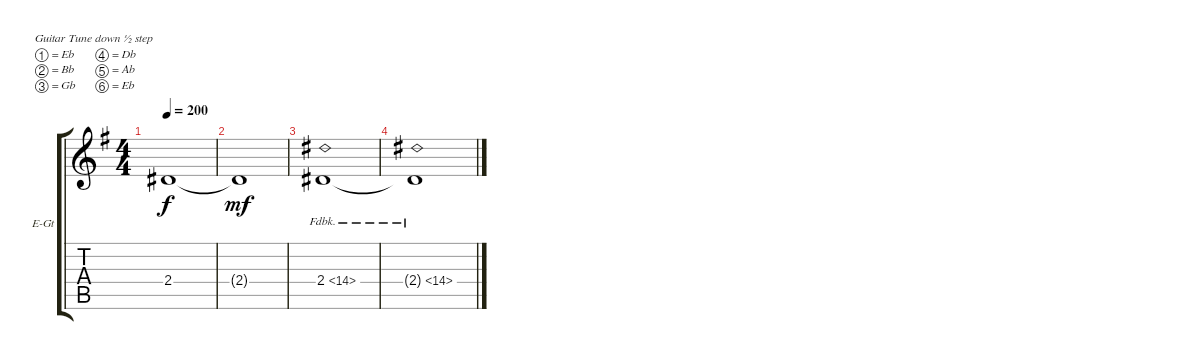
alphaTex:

\bracketExtendMode groupsimilarinstruments
\firstSystemTrackNameOrientation horizontal
\otherSystemsTrackNameOrientation horizontal
\track ("Michael Paget" "E-Gt") {instrument distortionguitar}
\staff {score tabs}
\tuning (Eb4 Bb3 Gb3 Db3 Ab2 Eb2)
\ts (4 4)
\tempo 200
\clef g2
\ks g
2.4.1{dy f} |
2.4{t}.1{dy mf} |
2.4{fh 12}.1 |
2.4{fh 12 t}.1
